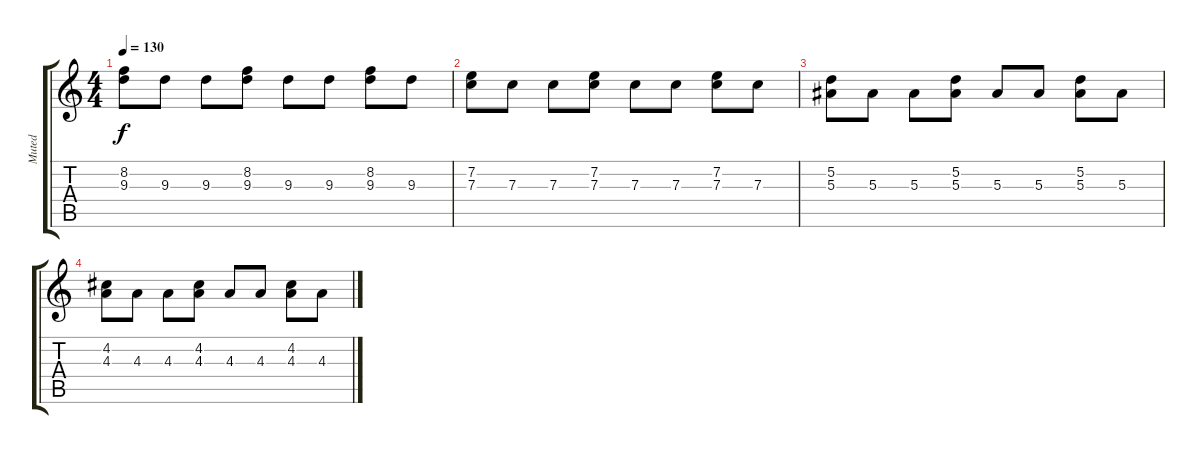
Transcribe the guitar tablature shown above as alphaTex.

\track ("Muted" "Muted") {instrument electricguitarmuted}
\staff {score tabs}
\tuning (D4 A3 F3 C3 G2 D2) {hide}
\ts (4 4)
\tempo 130
\clef g2
\ks c
(8.2 9.3).8{dy f} 9.3.8 9.3.8 (8.2 9.3).8 9.3.8 9.3.8 (8.2 9.3).8 9.3.8 |
(7.2 7.3).8 7.3.8 7.3.8 (7.2 7.3).8 7.3.8 7.3.8 (7.2 7.3).8 7.3.8 |
(5.2 5.3).8 5.3.8 5.3.8 (5.2 5.3).8 5.3.8 5.3.8 (5.2 5.3).8 5.3.8 |
(4.2 4.3).8 4.3.8 4.3.8 (4.2 4.3).8 4.3.8 4.3.8 (4.2 4.3).8 4.3.8
